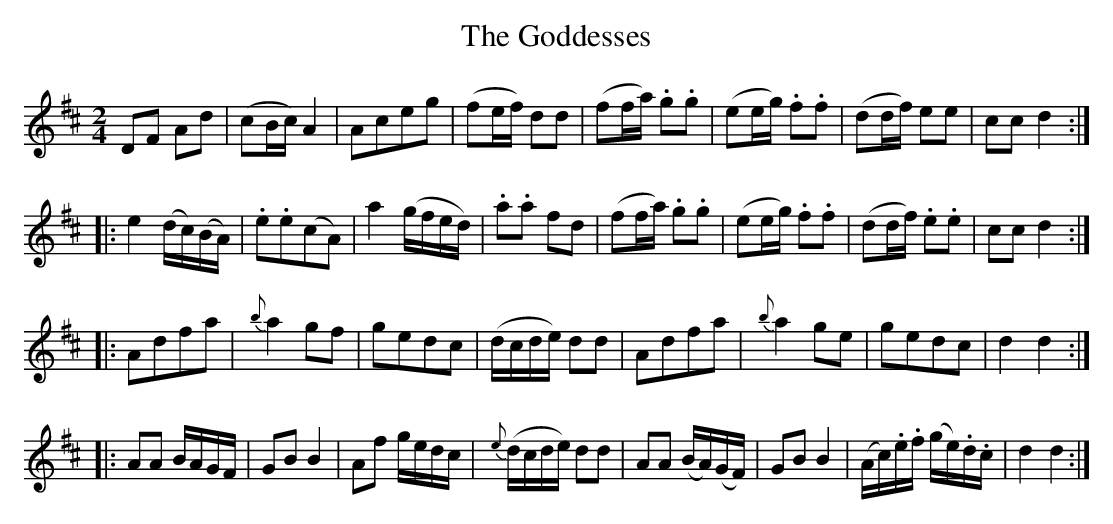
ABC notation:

X:1
T:Goddesses, The
M:2/4
K:D
D2F2 A2d2| (c2Bc) A4| A2c2e2g2| (f2ef) d2d2|\
(f2fa) .g2.g2| (e2eg) .f2.f2| (d2df) e2e2| c2c2 d4::
e4 (dc)(BA)| .e2.e2(c2A2)| a4 (gfed)| .a2.a2 f2d2| \
(f2fa) .g2.g2| (e2eg) .f2.f2| (d2df) .e2.e2| c2c2 d4::
A2d2f2a2| {b}a4 g2f2|\
g2e2d2c2| (dcde) d2d2| A2d2f2a2| {b}a4 g2e2| g2e2d2c2| d4d4::
A2A2 BAGF| G2B2 B4| A2f2 gedc| {e}(dcde) d2d2| \
A2A2 (BA)(GF)| G2B2 B4| (Ac).e.f (ge).d.c| d4 d4:|
